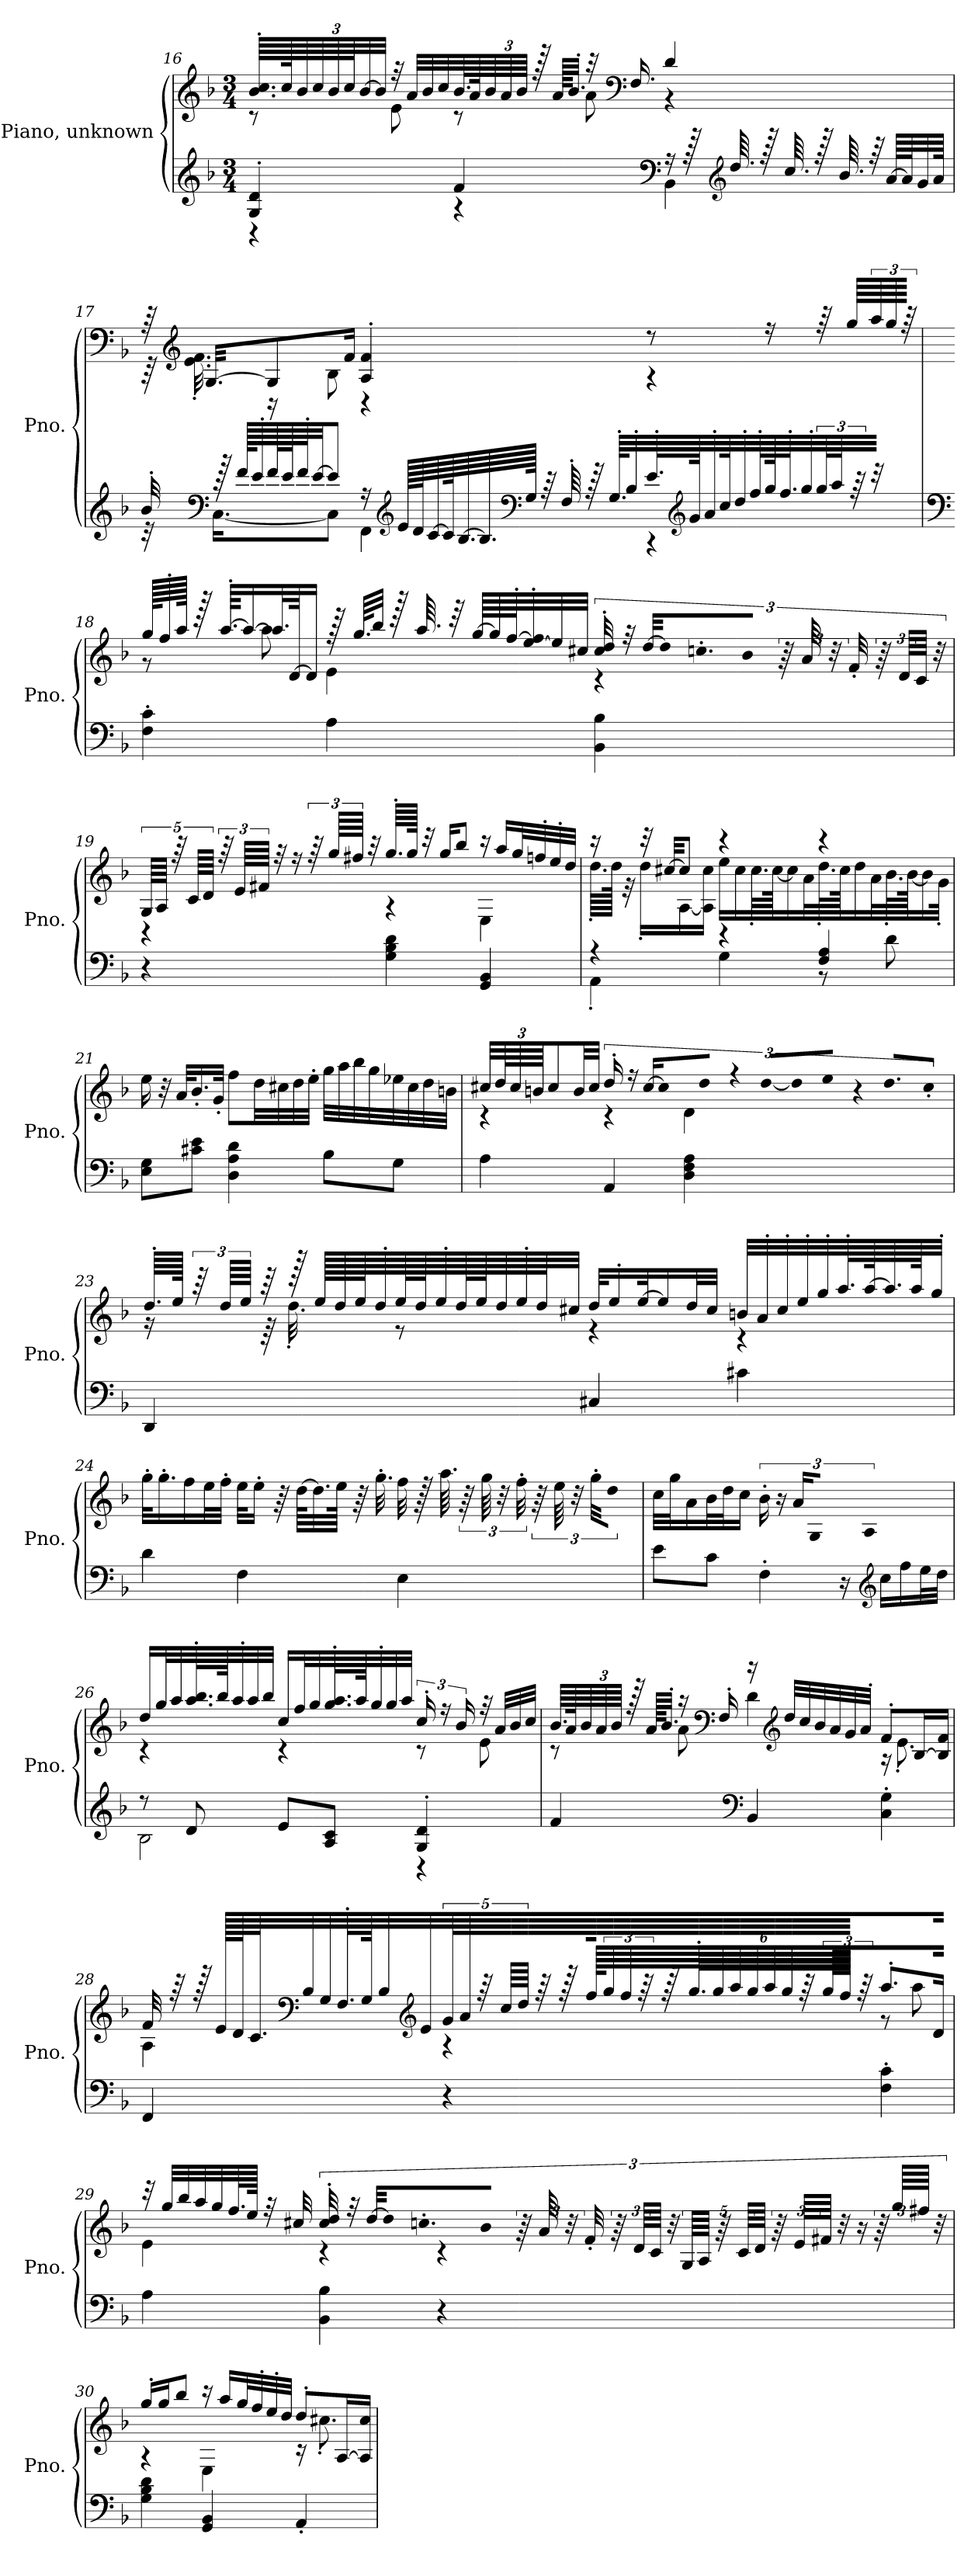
**kern	**kern
*part1	*part1
*staff2	*staff1
*I"Piano, unknown	*
*I'Pno.	*
!!LO:LB:g=z
*clefG2	*clefG2
*k[b-]	*k[b-]
*M3/4	*M3/4
=16	=16
*^	*^
4G/' 4d/'	4r	64.b-/' 64.cc/'LLLL	8r
.	.	128cc/K	.
*	*	*Xbrackettup	*
.	.	96b-/	.
.	.	96cc/	.
.	.	96b-/	.
.	.	96cc/J	.
.	.	[48b-/	.
.	.	32b-/JJJ]	.
.	.	32r	8e\
.	.	32a/LLL	.
.	.	32b-/	.
.	.	32cc/	.
4f/	4r	64.b-/L	8r
.	.	128a/K	.
.	.	96b-/	.
.	.	96a/	.
.	.	96b-/JJJJ	.
.	.	128r	.
.	.	128a/KKLLL	.
.	.	32.b-'/JJJ	.
.	.	32r	8a\
*	*	*clefF4	*
.	.	16.F/	.
*clefF4	*	*	*
16r	4BB-\	4d/	4r
128r	.	.	.
*clefG2	*	*	*
64.dd/	.	.	.
128r	.	.	.
64.cc/	.	.	.
128r	.	.	.
64.b-/	.	.	.
64r	.	.	.
[64a/LLLL	.	.	.
64a/J]	.	.	.
32g/	.	.	.
64a/JJJk	.	.	.
!!LO:LB:g=z	!!
=17	=17	=17	=17
32b-'/	32r	64r	64r
*	*	*clefG2	*
.	.	[32.G/KKL	32.e\' 32.f\'
*clefF4	*	*	*
128r	[16.C\KL	.	.
128f/KLLLL	.	.	.
64e'/	.	.	.
128f/L	.	8G/]	16r
128e/J	.	.	.
64f'/J	.	.	.
[32e/JJ	.	.	.
8e/J]	8C\J]	.	8B-\
.	.	16f/Jk	.
16r	4FF\	4A/' 4f/'	4r
*clefG2	*	*	*
128e/LLLLL	.	.	.
128d/J	.	.	.
[64c/	.	.	.
128c/K]	.	.	.
[64.B-/	.	.	.
64.B-/]	.	.	.
*clefF4	*	*	*
128G/JJJJk	.	.	.
64r	.	.	.
64F'/	.	.	.
128r	.	.	.
64.G'/KLLL	.	.	.
32B-'/	.	.	.
64.e'/L	4r	8r	4r
*clefG2	*	*	*
128g/JK	.	.	.
32a'/	.	.	.
64cc/K	.	.	.
32dd'/	.	.	.
64ff'/L	.	.	.
128gg/K	.	16r	.
64.ff'/J	.	.	.
32gg'/	.	.	.
96gg/L	.	64r	.
96aa/JJJJ	.	.	.
.	.	64gg/LLLL	.
96r	.	.	.
*	*	*brackettup	*
32r	.	96aa/	.
.	.	96gg/JJJJ	.
.	.	96r	.
*v	*v	*	*
!!LO:LB:g=z	!!
=18	=18	=18
*clefF4	*	*
4F\' 4c\'	128gg/KLLLL	8r
.	64ff'/	.
.	128aa/JJJJk	.
.	128r	.
.	[64.aa'/KKLL	.
.	16aa/_	.
.	32.aa/L]	8aa\
.	[64d/JK	.
.	16d/JJ]	.
4A\	128r	4e\
.	64.gg/KLLL	.
.	32bb-/JJJ	.
.	128r	.
.	64.aa/	.
.	64r	.
.	[64gg/LLLL	.
.	64gg/]	.
.	[64ff'/J	.
.	[32ee/' 32ff/]'	.
.	32ee/]	.
.	32cc#X/JJJ	.
4BB-\ 4B-\	48cc#/' 48dd/'	4r
.	48r	.
.	[48dd/LLL	.
.	32dd/]	.
.	64.ccn'/L	.
.	128b-/JJJJk	.
.	96r	.
.	96a/	.
.	48r	.
.	48f'/	.
.	96r	.
.	96d/LLLL	.
.	96c/JJJJ	.
.	32r	.
!!LO:LB:g=z	!!
=19	=19	=19
4r	80G/LLLL	4r
.	80A/JJJJ	.
.	80r	.
.	80c/LLLL	.
.	80d/JJJJ	.
.	96r	.
.	96e/LLLL	.
.	96f#X/JJJJ	.
.	32r	.
.	16r	.
.	96r	.
.	96gg/LLLL	.
.	96ff#X/JJJJ	.
.	32r	.
4G\ 4B-\ 4d\	64.gg'/LLLL	4r
.	128gg/JJJJk	.
.	32r	.
.	16gg/KL	.
.	8bb-/J	.
4GG/ 4BB-/	16r	4E\
.	16aa/LL	.
.	32gg/L	.
.	32ffn'/	.
.	32ee'/	.
.	32dd/JJJ	.
!!LO:LB:g=z	!!
=20	=20	=20
*^	*	*
4r	4AA'\	16r	64.dd'\LLLL
.	.	.	128dd\JJJJk
.	.	.	32r
.	.	32r	16dd'\LL
.	.	[32cc#X/KKL	.
.	.	8cc#/J]	[16A\
.	.	.	16A\] 16cc#\JJ
4r	4G\	4r	16ee\LL
.	.	.	16cc#\
.	.	.	64.cc#'\LL
.	.	.	[128cc#\JJK
.	.	.	16cc#\]
.	.	.	32a\L
4F/ 4A/	8r	4r	64.dd'\L
.	.	.	128cc#\JJK
.	.	.	16dd\
.	.	.	32a\L
.	8d\	.	64.b-'\L
.	.	.	[128b-\JJK
.	.	.	16b-\]
.	.	.	32g'\JJk
*v	*v	*	*
*	*v	*v
=21	=21
8E\ 8G\L	16ee\
.	32r
.	32a/KLL
8c#X\ 8e\J	16.b-'/
.	32g'/JJk
4D\ 4A\ 4d\	8ff\L
.	32dd\LL
.	32cc#X\
.	32dd\
.	32ee'\JJJ
8B-\L	32gg\LLL
.	32aa\
.	32bb-\
.	32gg\
8G\J	32ee-X\
.	32cc#\
.	32dd\
.	32bn\JJJ
!!LO:PB:g=z
=22	=22
*	*^
4A\	32cc#X/LLL	4r
*	*Xbrackettup	*
.	96dd/L	.
.	96cc#/	.
.	96bn/JJJ	.
.	8cc#/	.
.	32b/LL	.
.	32cc#/JJJ	.
*	*brackettup	*
4AA/	24dd'/	4r
.	24r	.
.	[24cc#/LL	.
.	16cc#/]	.
.	16dd/JJ	.
4D\ 4F\ 4A\	16r	4d\
.	[16dd/LL	.
.	32dd/L]	.
.	32ee/JJJ	.
.	128r	.
.	64.dd/KLLL	.
.	32cc#'/JJJ	.
!!LO:LB:g=z	!!
=23	=23	=23
4DD/	64.dd'/LLLL	16r
.	128ee/JJJJk	.
.	96r	.
.	96dd/LLLL	.
.	96ee/JJJJ	.
.	64r	64r
.	128r	32.dd'\
.	128ee/LLLLL	.
.	128dd/	.
.	128ee/J	.
.	64dd'/	.
.	128ee/L	8r
.	128dd/J	.
.	64ee'/	.
.	128dd/L	.
.	128ee/J	.
.	64dd/	.
.	64ee'/	.
.	64dd/J	.
.	32cc#X/JJJ	.
4C#X/	32dd/KLL	4r
.	16ee'/	.
.	[32ee/K	.
.	16ee/]	.
.	32dd/L	.
.	32cc#/JJJ	.
4c#X\	32bn/LLL	4r
.	32a'/	.
.	32cc#'/	.
.	32ee'/	.
.	32gg'/	.
.	64.aa'/L	.
.	[128aa/K	.
.	64.aa/]	.
.	128aa/JK	.
.	32gg'/JJJ	.
*	*v	*v
!!LO:LB:g=z
=24	=24
4d\	32gg'\KLL
.	16.gg'\
.	16ff\
.	32ee\L
.	32ff'\JJJ
4F\	32ee\KLL
.	16ee'\JJ
.	64r
.	[64dd\KLLL
.	32.dd\]
.	64ee\JJJk
.	64r
.	32.gg'\
4E\	32ff\
.	128r
.	64.aa\
.	96r
.	96gg\
.	48r
.	48ff'\
.	96r
.	96ee\
.	48r
.	48gg'\KLL
.	16dd\JJ
=25	=25
8e\L	32cc\LLL
.	32gg\J
.	16a\
8c\J	32b-\L
.	32dd\J
.	16cc\JJ
4F'\	24b-'\
.	24r
.	24a/KL
.	8G/J
16r	4A/
*clefG2	*
16cc\LL	.
16ff\	.
32ee\L	.
32dd\JJJ	.
!!LO:LB:g=z
=26	=26
*^	*^
8r	2B-\	16dd/LL	4r
.	.	32gg/L	.
.	.	32aa/	.
8d/	.	64.aa/' 64.bb-/'L	.
.	.	128bb-/JK	.
.	.	32aa'/	.
.	.	32aa/	.
.	.	32bb-/JJJ	.
8e/L	.	16cc/LL	4r
.	.	32ff/L	.
.	.	32gg/	.
8A/ 8c/J	.	64.gg/' 64.aa/'L	.
.	.	128aa/JK	.
.	.	32gg'/	.
.	.	32gg/	.
.	.	32aa/JJJ	.
4G/' 4d/'	4r	24cc'/	8r
.	.	24r	.
.	.	24b-/	.
.	.	32r	8e\
.	.	32a/LLL	.
.	.	32b-/	.
.	.	32cc/JJJ	.
*v	*v	*	*
!!LO:LB:g=z	!!
=27	=27	=27
4f/	64.b-/LLLL	8r
.	128a/K	.
*	*Xbrackettup	*
.	96b-/	.
.	96a/	.
.	96b-/JJJJ	.
.	128r	.
.	128a/KKLLL	.
.	32.b-'/JJJ	.
.	16r	8a\
*	*clefF4	*
.	16F'/	.
*clefF4	*	*
4BB-/	16r	4d\
*	*clefG2	*
.	32dd/LLL	.
.	32cc/	.
.	32b-/	.
.	32a/	.
.	32g/	.
.	32a'/JJJ	.
4C\' 4G\'	8f'/L	16r
.	.	8.e'\
.	[16B-/L	.
.	16B-/] 16f/JJ	.
!!LO:LB:g=z	!!
=28	=28	=28
4FF/	32f/	4A\
.	64r	.
.	128r	.
.	128e/LLLLL	.
.	128d/J	.
.	64.c/J	.
*	*clefF4	*
.	32B-/	.
.	32G/	.
.	64.F'/L	.
.	128G/JK	.
.	32B-/	.
*	*clefG2	*
.	32e/	.
*	*brackettup	*
4r	80g/L	4r
.	80a/JJJJ	.
.	80r	.
.	80cc/LLLL	.
.	80dd/JJJJ	.
.	64r	.
.	128r	.
.	128ff/KLLLL	.
.	96gg/	.
.	96ff/JJJJ	.
.	96r	.
.	128r	.
.	64.gg'/LLLL	.
*	*Xbrackettup	*
.	96gg/	.
.	96aa/	.
.	96gg/	.
*	*brackettup	*
.	96aa/	.
.	96gg/JJJJ	.
.	96r	.
.	96gg/LLLL	.
.	96ff/JJJJ	.
.	96r	.
4F\' 4c\'	8.aa'/L	8r
.	.	8aa\
.	16d/Jk	.
!!LO:PB:g=z	!!
=29	=29	=29
4A\	32r	4e\
.	32gg/LLL	.
.	32bb-/	.
.	32aa/	.
.	32gg/	.
.	64.ff/L	.
.	128ee/JJJJk	.
.	32r	.
.	32cc#X/	.
4BB-\ 4B-\	48cc#/' 48dd/'	4r
.	48r	.
.	[48dd/LLL	.
.	32dd/]	.
.	64.ccn'/L	.
.	128b-/JJJJk	.
.	96r	.
.	96a/	.
.	48r	.
.	48f'/	.
.	96r	.
.	96d/LLLL	.
.	96c/JJJJ	.
.	32r	.
4r	80G/LLLL	4r
.	80A/JJJJ	.
.	80r	.
.	80c/LLLL	.
.	80d/JJJJ	.
.	96r	.
.	96e/LLLL	.
.	96f#X/JJJJ	.
.	32r	.
.	16r	.
.	96r	.
.	96gg/LLLL	.
.	96ff#X/JJJJ	.
.	32r	.
!!LO:LB:g=z	!!
=30	=30	=30
4G\ 4B-\ 4d\	16gg'/LL	4r
.	16gg/J	.
.	8bb-/J	.
4GG/ 4BB-/	16r	4E\
.	16aa/LL	.
.	32gg/L	.
.	32ff'/	.
.	32ee'/	.
.	32dd/JJJ	.
4AA'/	8dd'/L	16r
.	.	8.cc#X'\
.	[16A/L	.
.	16A/] 16cc#/JJ	.
*	*v	*v
=	=
*-	*-
